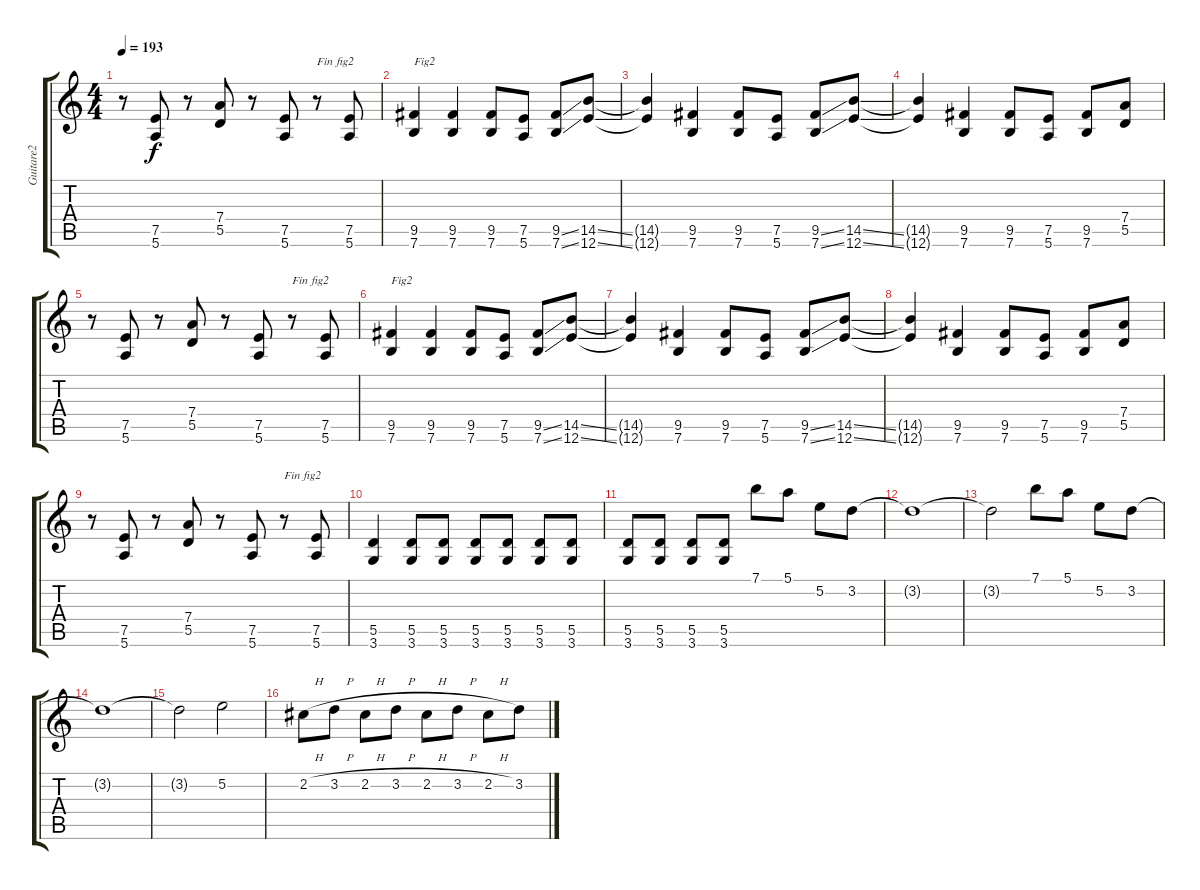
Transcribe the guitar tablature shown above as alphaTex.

\track ("Guitare2" "Guitare2") {instrument distortionguitar}
\staff {score tabs}
\tuning (E4 B3 G3 D3 A2 E2) {hide}
\ts (4 4)
\tempo 193
\clef g2
\ks c
r.8{dy f} (7.5 5.6).8 r.8 (7.4 5.5).8 r.8 (7.5 5.6).8 r.8{txt "Fin fig2"} (7.5 5.6).8 |
(9.5 7.6).4{txt "Fig2"} (9.5 7.6).4 (9.5 7.6).8 (7.5 5.6).8 (9.5{ss} 7.6{ss}).8 (14.5{ss} 12.6{ss}).8 |
(14.5{t} 12.6{t}).4 (9.5 7.6).4 (9.5 7.6).8 (7.5 5.6).8 (9.5{ss} 7.6{ss}).8 (14.5{ss} 12.6{ss}).8 |
(14.5{t} 12.6{t}).4 (9.5 7.6).4 (9.5 7.6).8 (7.5 5.6).8 (9.5 7.6).8 (7.4 5.5).8 |
r.8 (7.5 5.6).8 r.8 (7.4 5.5).8 r.8 (7.5 5.6).8 r.8{txt "Fin fig2"} (7.5 5.6).8 |
(9.5 7.6).4{txt "Fig2"} (9.5 7.6).4 (9.5 7.6).8 (7.5 5.6).8 (9.5{ss} 7.6{ss}).8 (14.5{ss} 12.6{ss}).8 |
(14.5{t} 12.6{t}).4 (9.5 7.6).4 (9.5 7.6).8 (7.5 5.6).8 (9.5{ss} 7.6{ss}).8 (14.5{ss} 12.6{ss}).8 |
(14.5{t} 12.6{t}).4 (9.5 7.6).4 (9.5 7.6).8 (7.5 5.6).8 (9.5 7.6).8 (7.4 5.5).8 |
r.8 (7.5 5.6).8 r.8 (7.4 5.5).8 r.8 (7.5 5.6).8 r.8{txt "Fin fig2"} (7.5 5.6).8 |
(5.5 3.6).4 (5.5 3.6).8 (5.5 3.6).8 (5.5 3.6).8 (5.5 3.6).8 (5.5 3.6).8 (5.5 3.6).8 |
(5.5 3.6).8 (5.5 3.6).8 (5.5 3.6).8 (5.5 3.6).8 7.1.8{volume 13} 5.1.8 5.2.8 3.2.8 |
3.2{t}.1 |
3.2{t}.2 7.1.8 5.1.8 5.2.8 3.2.8 |
3.2{t}.1 |
3.2{t}.2 5.2.2 |
2.2{h}.8 3.2{h}.8 2.2{h}.8 3.2{h}.8 2.2{h}.8 3.2{h}.8 2.2{h}.8 3.2{h}.8
